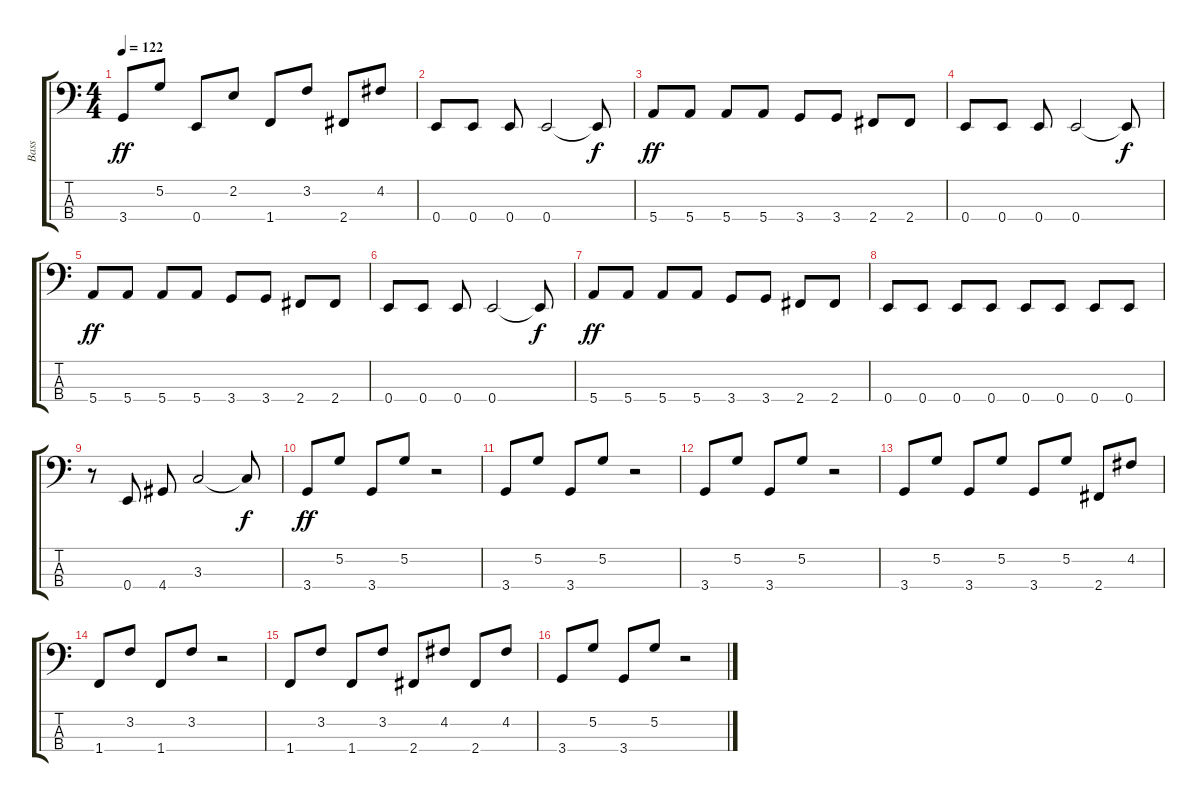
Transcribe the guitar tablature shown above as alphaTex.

\track ("Bass" "Bass") {instrument electricbassfinger}
\staff {score tabs}
\tuning (G2 D2 A1 E1) {hide}
\ts (4 4)
\tempo 122
\clef f4
\ks c
3.4.8{dy ff} 5.2.8 0.4.8 2.2.8 1.4.8 3.2.8 2.4.8 4.2.8 |
0.4.8 0.4.8 0.4.8 0.4.2 0.4{t}.8{dy f} |
5.4.8{dy ff} 5.4.8 5.4.8 5.4.8 3.4.8 3.4.8 2.4.8 2.4.8 |
0.4.8 0.4.8 0.4.8 0.4.2 0.4{t}.8{dy f} |
5.4.8{dy ff} 5.4.8 5.4.8 5.4.8 3.4.8 3.4.8 2.4.8 2.4.8 |
0.4.8 0.4.8 0.4.8 0.4.2 0.4{t}.8{dy f} |
5.4.8{dy ff} 5.4.8 5.4.8 5.4.8 3.4.8 3.4.8 2.4.8 2.4.8 |
0.4.8 0.4.8 0.4.8 0.4.8 0.4.8 0.4.8 0.4.8 0.4.8 |
r.8 0.4.8 4.4.8 3.3.2 3.3{t}.8{dy f} |
3.4.8{dy ff} 5.2.8 3.4.8 5.2.8 r.2 |
3.4.8 5.2.8 3.4.8 5.2.8 r.2 |
3.4.8 5.2.8 3.4.8 5.2.8 r.2 |
3.4.8 5.2.8 3.4.8 5.2.8 3.4.8 5.2.8 2.4.8 4.2.8 |
1.4.8 3.2.8 1.4.8 3.2.8 r.2 |
1.4.8 3.2.8 1.4.8 3.2.8 2.4.8 4.2.8 2.4.8 4.2.8 |
3.4.8 5.2.8 3.4.8 5.2.8 r.2
